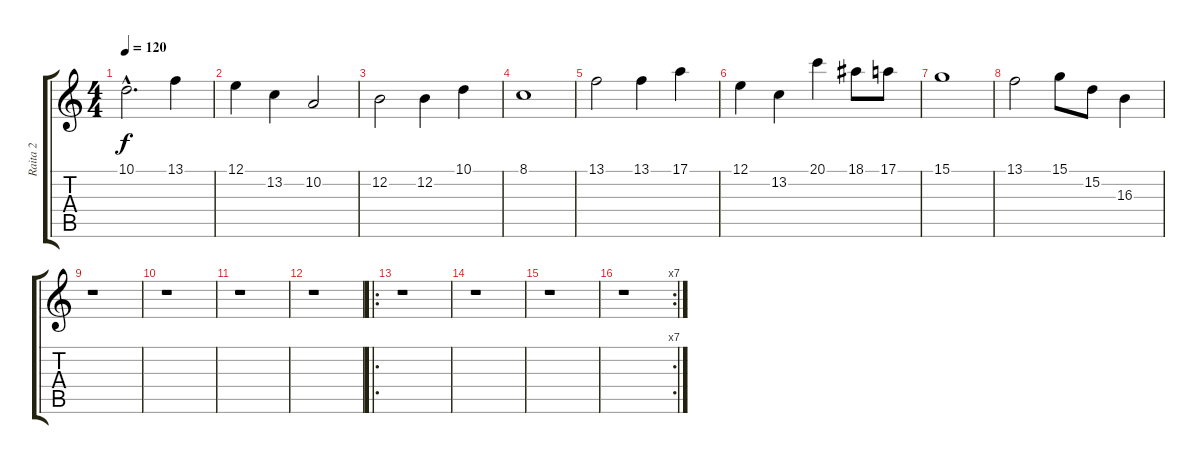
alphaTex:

\track ("Raita 2" "Raita 2") {instrument stringensemble1}
\staff {score tabs}
\tuning (E4 B3 G3 D3 A2 E2) {hide}
\ts (4 4)
\tempo 120
\clef g2
\ks c
10.1{hac}.2{d dy f volume 13} 13.1.4 |
12.1.4 13.2.4 10.2.2 |
12.2.2 12.2.4 10.1.4 |
8.1.1 |
13.1.2 13.1.4 17.1.4 |
12.1.4 13.2.4 20.1.4 18.1.8 17.1.8 |
15.1.1 |
13.1.2 15.1.8 15.2.8 16.3.4 |
r.1 |
r.1 |
r.1 |
r.1 |
\ro
r.1 |
r.1 |
r.1 |
\rc 7
r.1
